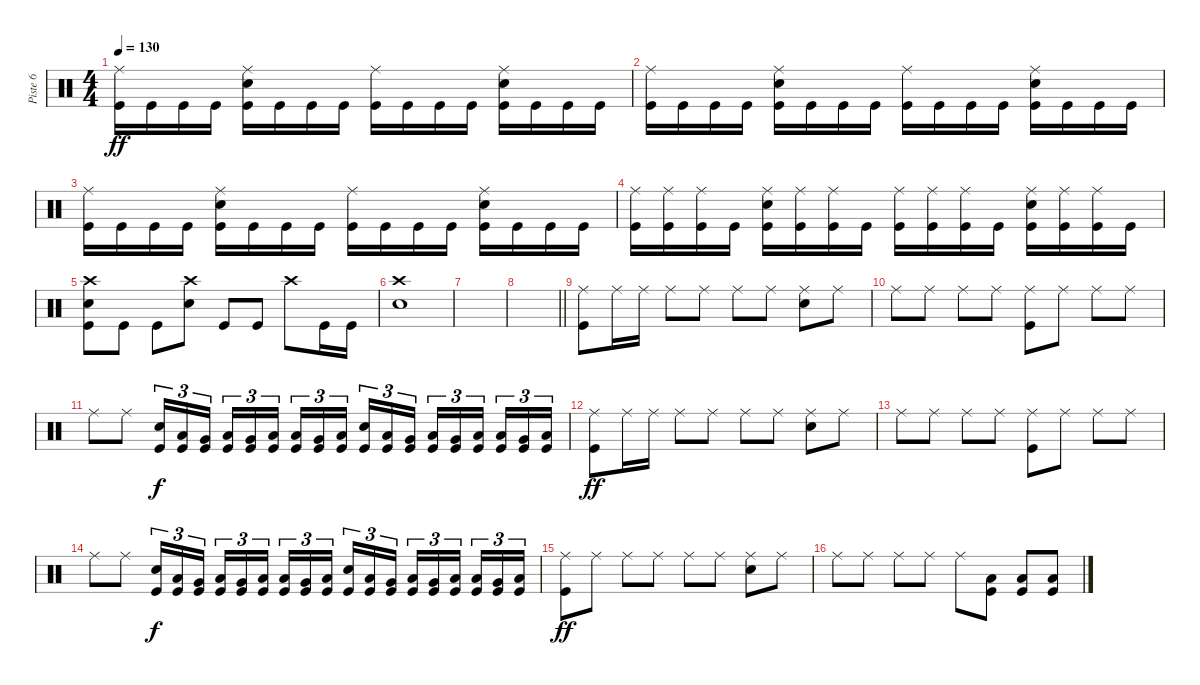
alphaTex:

\track ("Piste 6" "Piste 6") {instrument percussion}
\staff {score}
\articulation defaults
\ts (4 4)
\tempo 130
\clef neutral
\ks c
("Ride (middle)" "Kick (hit)").16{dy ff} "Kick (hit)".16 "Kick (hit)".16 "Kick (hit)".16 ("Snare (hit) 2" "Ride (middle)" "Kick (hit)").16 "Kick (hit)".16 "Kick (hit)".16 "Kick (hit)".16 ("Ride (middle)" "Kick (hit)").16 "Kick (hit)".16 "Kick (hit)".16 "Kick (hit)".16 ("Snare (hit) 2" "Ride (middle)" "Kick (hit)").16 "Kick (hit)".16 "Kick (hit)".16 "Kick (hit)".16 |
("Ride (middle)" "Kick (hit)").16 "Kick (hit)".16 "Kick (hit)".16 "Kick (hit)".16 ("Snare (hit) 2" "Ride (middle)" "Kick (hit)").16 "Kick (hit)".16 "Kick (hit)".16 "Kick (hit)".16 ("Ride (middle)" "Kick (hit)").16 "Kick (hit)".16 "Kick (hit)".16 "Kick (hit)".16 ("Snare (hit) 2" "Ride (middle)" "Kick (hit)").16 "Kick (hit)".16 "Kick (hit)".16 "Kick (hit)".16 |
("Ride (middle)" "Kick (hit)").16 "Kick (hit)".16 "Kick (hit)".16 "Kick (hit)".16 ("Snare (hit) 2" "Ride (middle)" "Kick (hit)").16 "Kick (hit)".16 "Kick (hit)".16 "Kick (hit)".16 ("Ride (middle)" "Kick (hit)").16 "Kick (hit)".16 "Kick (hit)".16 "Kick (hit)".16 ("Snare (hit) 2" "Ride (middle)" "Kick (hit)").16 "Kick (hit)".16 "Kick (hit)".16 "Kick (hit)".16 |
("Ride (middle)" "Kick (hit)").16 ("Ride (middle)" "Kick (hit)").16 ("Ride (middle)" "Kick (hit)").16 "Kick (hit)".16 ("Snare (hit) 2" "Ride (middle)" "Kick (hit)").16 ("Ride (middle)" "Kick (hit)").16 ("Ride (middle)" "Kick (hit)").16 "Kick (hit)".16 ("Ride (middle)" "Kick (hit)").16 ("Ride (middle)" "Kick (hit)").16 ("Ride (middle)" "Kick (hit)").16 "Kick (hit)".16 ("Snare (hit) 2" "Ride (middle)" "Kick (hit)").16 ("Ride (middle)" "Kick (hit)").16 ("Ride (middle)" "Kick (hit)").16 "Kick (hit)".16 |
("Snare (hit) 2" "Kick (hit)" "Crash high (hit)").8 "Kick (hit)".8 "Kick (hit)".8 ("Snare (hit) 2" "Crash high (hit)").8 "Kick (hit)".8 "Kick (hit)".8 "Crash high (hit)".8 "Kick (hit)".16 "Kick (hit)".16 |
("Snare (hit) 2" "Crash high (hit)").1 |
|
\barLineRight lightlight
|
("Ride (middle)" "Kick (hit)").8 "Ride (middle)".16 "Ride (middle)".16 "Ride (middle)".8 "Ride (middle)".8 "Ride (middle)".8 "Ride (middle)".8 ("Ride (middle)" "Snare (hit) 2").8 "Ride (middle)".8 |
"Ride (middle)".8 "Ride (middle)".8 "Ride (middle)".8 "Ride (middle)".8 ("Ride (middle)" "Kick (hit)").8 "Ride (middle)".8 "Ride (middle)".8 "Ride (middle)".8 |
"Ride (middle)".8 "Ride (middle)".8 ("Snare (hit) 2" "Kick (hit)").16{tu (3 2) dy f} ("Low Tom (hit)" "Kick (hit)").16{tu (3 2)} ("Very Low Tom (hit)" "Kick (hit)").16{tu (3 2) beam splitsecondary} ("Low Tom (hit)" "Kick (hit)").16{tu (3 2)} ("Very Low Tom (hit)" "Kick (hit)").16{tu (3 2)} ("Low Floor Tom (hit)" "Kick (hit)").16{tu (3 2)} ("Low Tom (hit)" "Kick (hit)").16{tu (3 2)} ("Very Low Tom (hit)" "Kick (hit)").16{tu (3 2)} ("Low Floor Tom (hit)" "Kick (hit)").16{tu (3 2) beam splitsecondary} ("Snare (hit) 2" "Kick (hit)").16{tu (3 2)} ("Low Tom (hit)" "Kick (hit)").16{tu (3 2)} ("Very Low Tom (hit)" "Kick (hit)").16{tu (3 2)} ("Low Tom (hit)" "Kick (hit)").16{tu (3 2)} ("Very Low Tom (hit)" "Kick (hit)").16{tu (3 2)} ("Low Floor Tom (hit)" "Kick (hit)").16{tu (3 2) beam splitsecondary} ("Low Tom (hit)" "Kick (hit)").16{tu (3 2)} ("Very Low Tom (hit)" "Kick (hit)").16{tu (3 2)} ("Low Floor Tom (hit)" "Kick (hit)").16{tu (3 2)} |
("Ride (middle)" "Kick (hit)").8{dy ff} "Ride (middle)".16 "Ride (middle)".16 "Ride (middle)".8 "Ride (middle)".8 "Ride (middle)".8 "Ride (middle)".8 ("Ride (middle)" "Snare (hit) 2").8 "Ride (middle)".8 |
"Ride (middle)".8 "Ride (middle)".8 "Ride (middle)".8 "Ride (middle)".8 ("Ride (middle)" "Kick (hit)").8 "Ride (middle)".8 "Ride (middle)".8 "Ride (middle)".8 |
"Ride (middle)".8 "Ride (middle)".8 ("Snare (hit) 2" "Kick (hit)").16{tu (3 2) dy f} ("Low Tom (hit)" "Kick (hit)").16{tu (3 2)} ("Very Low Tom (hit)" "Kick (hit)").16{tu (3 2) beam splitsecondary} ("Low Tom (hit)" "Kick (hit)").16{tu (3 2)} ("Very Low Tom (hit)" "Kick (hit)").16{tu (3 2)} ("Low Floor Tom (hit)" "Kick (hit)").16{tu (3 2)} ("Low Tom (hit)" "Kick (hit)").16{tu (3 2)} ("Very Low Tom (hit)" "Kick (hit)").16{tu (3 2)} ("Low Floor Tom (hit)" "Kick (hit)").16{tu (3 2) beam splitsecondary} ("Snare (hit) 2" "Kick (hit)").16{tu (3 2)} ("Low Tom (hit)" "Kick (hit)").16{tu (3 2)} ("Very Low Tom (hit)" "Kick (hit)").16{tu (3 2)} ("Low Tom (hit)" "Kick (hit)").16{tu (3 2)} ("Very Low Tom (hit)" "Kick (hit)").16{tu (3 2)} ("Low Floor Tom (hit)" "Kick (hit)").16{tu (3 2) beam splitsecondary} ("Low Tom (hit)" "Kick (hit)").16{tu (3 2)} ("Very Low Tom (hit)" "Kick (hit)").16{tu (3 2)} ("Low Floor Tom (hit)" "Kick (hit)").16{tu (3 2)} |
("Ride (middle)" "Kick (hit)").8{dy ff} "Ride (middle)".8 "Ride (middle)".8 "Ride (middle)".8 "Ride (middle)".8 "Ride (middle)".8 ("Ride (middle)" "Snare (hit) 2").8 "Ride (middle)".8 |
"Ride (middle)".8 "Ride (middle)".8 "Ride (middle)".8 "Ride (middle)".8 "Ride (middle)".8 ("Low Floor Tom (hit)" "Kick (hit)").8 ("Low Floor Tom (hit)" "Kick (hit)").8 ("Low Floor Tom (hit)" "Kick (hit)").8
